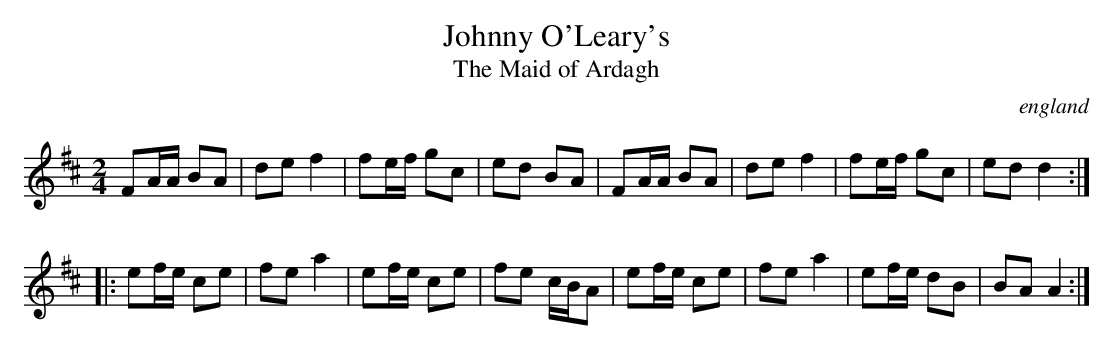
X:1
T:Johnny O'Leary's
T:Maid of Ardagh, The
O:england
M:2/4
L:1/8
K:D
FA/A/ BA|de f2|fe/f/ gc|ed BA|FA/A/ BA|de f2|fe/f/ gc|ed d2:|
|:ef/e/ ce|fe a2|ef/e/ ce|fe c/B/A|ef/e/ ce|fe a2|ef/e/ dB|BA A2:|
